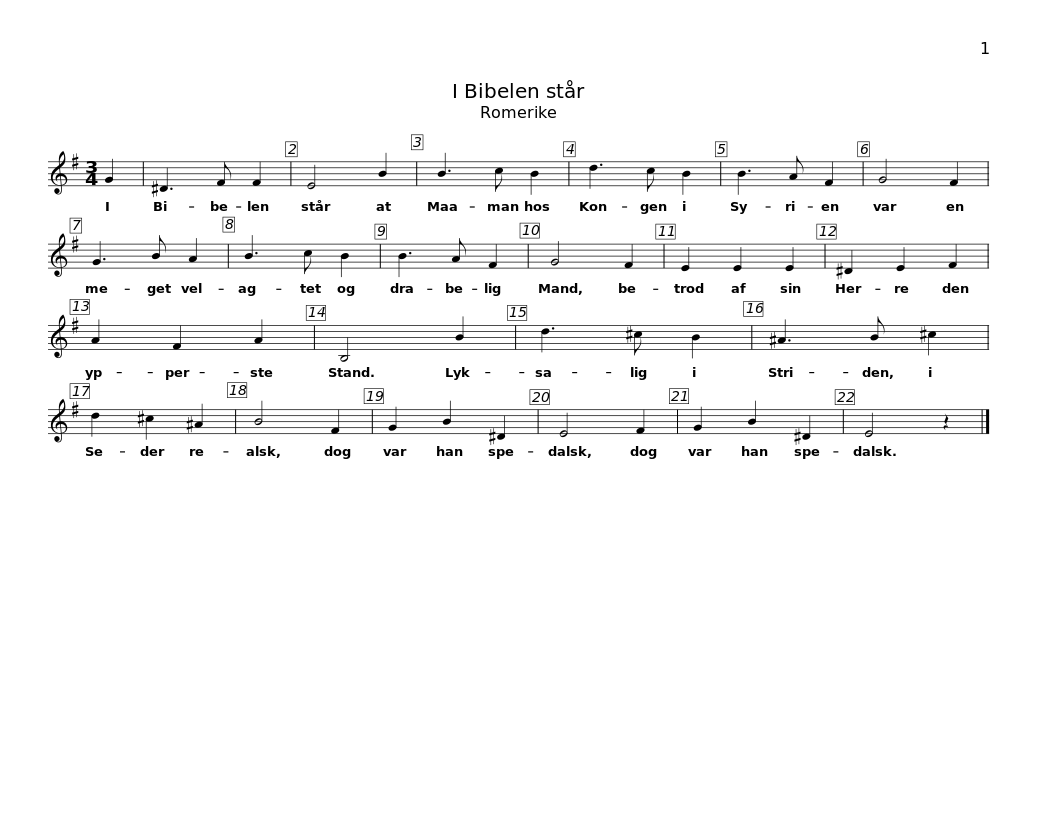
X:1
L:1/8
M:3/4
I:linebreak $
K:G
V:1 treble
V:1
 G2 | ^D3 F F2 | E4 B2 | B3 c B2 | d3 c B2 | %5
 B3 A F2 | G4 F2 | G3 B A2 | B3 c B2 |$ B3 A F2 | %10
 G4 F2 | E2 E2 E2 | ^D2 E2 F2 | A2 F2 A2 | B,4 B2 | %15
 d3 ^c B2 | ^A3 B ^c2 |$ d2 ^c2 ^A2 | B4 F2 | G2 B2 ^D2 | %20
 E4 F2 | G2 B2 ^D2 | E4 z2 |] %23
